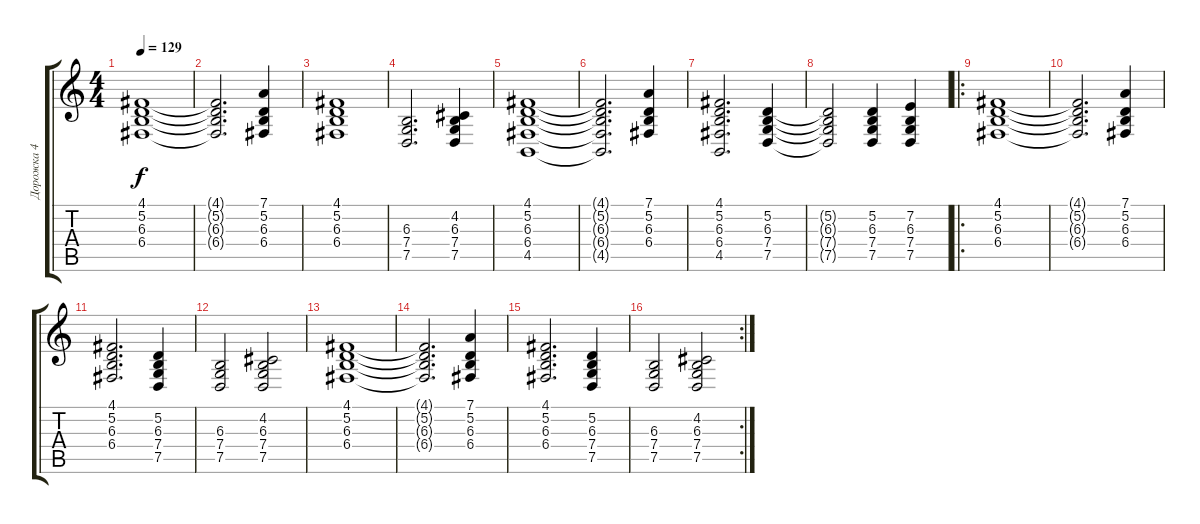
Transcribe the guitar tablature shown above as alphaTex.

\track ("Дорожка 4" "Дорожка 4") {instrument stringensemble2}
\staff {score tabs}
\tuning (D4 A3 F3 C3 G2 D2) {hide}
\ts (4 4)
\tempo 129
\clef g2
\ks c
(4.1 5.2 6.3 6.4).1{dy f} |
(4.1{t} 5.2{t} 6.3{t} 6.4{t}).2{d} (7.1 5.2 6.3 6.4).4 |
(4.1 5.2 6.3 6.4).1 |
(6.3 7.4 7.5).2{d} (4.2 6.3 7.4 7.5).4 |
(4.1 5.2 6.3 6.4 4.5).1 |
(4.1{t} 5.2{t} 6.3{t} 6.4{t} 4.5{t}).2{d} (7.1 5.2 6.3 6.4).4 |
(4.1 5.2 6.3 6.4 4.5).2{d} (5.2 6.3 7.4 7.5).4 |
(5.2{t} 6.3{t} 7.4{t} 7.5{t}).2 (5.2 6.3 7.4 7.5).4 (7.2 6.3 7.4 7.5).4 |
\ro
(4.1 5.2 6.3 6.4).1 |
(4.1{t} 5.2{t} 6.3{t} 6.4{t}).2{d} (7.1 5.2 6.3 6.4).4 |
(4.1 5.2 6.3 6.4).2{d} (5.2 6.3 7.4 7.5).4 |
(6.3 7.4 7.5).2 (4.2 6.3 7.4 7.5).2 |
(4.1 5.2 6.3 6.4).1 |
(4.1{t} 5.2{t} 6.3{t} 6.4{t}).2{d} (7.1 5.2 6.3 6.4).4 |
(4.1 5.2 6.3 6.4).2{d} (5.2 6.3 7.4 7.5).4 |
\rc 2
(6.3 7.4 7.5).2 (4.2 6.3 7.4 7.5).2
